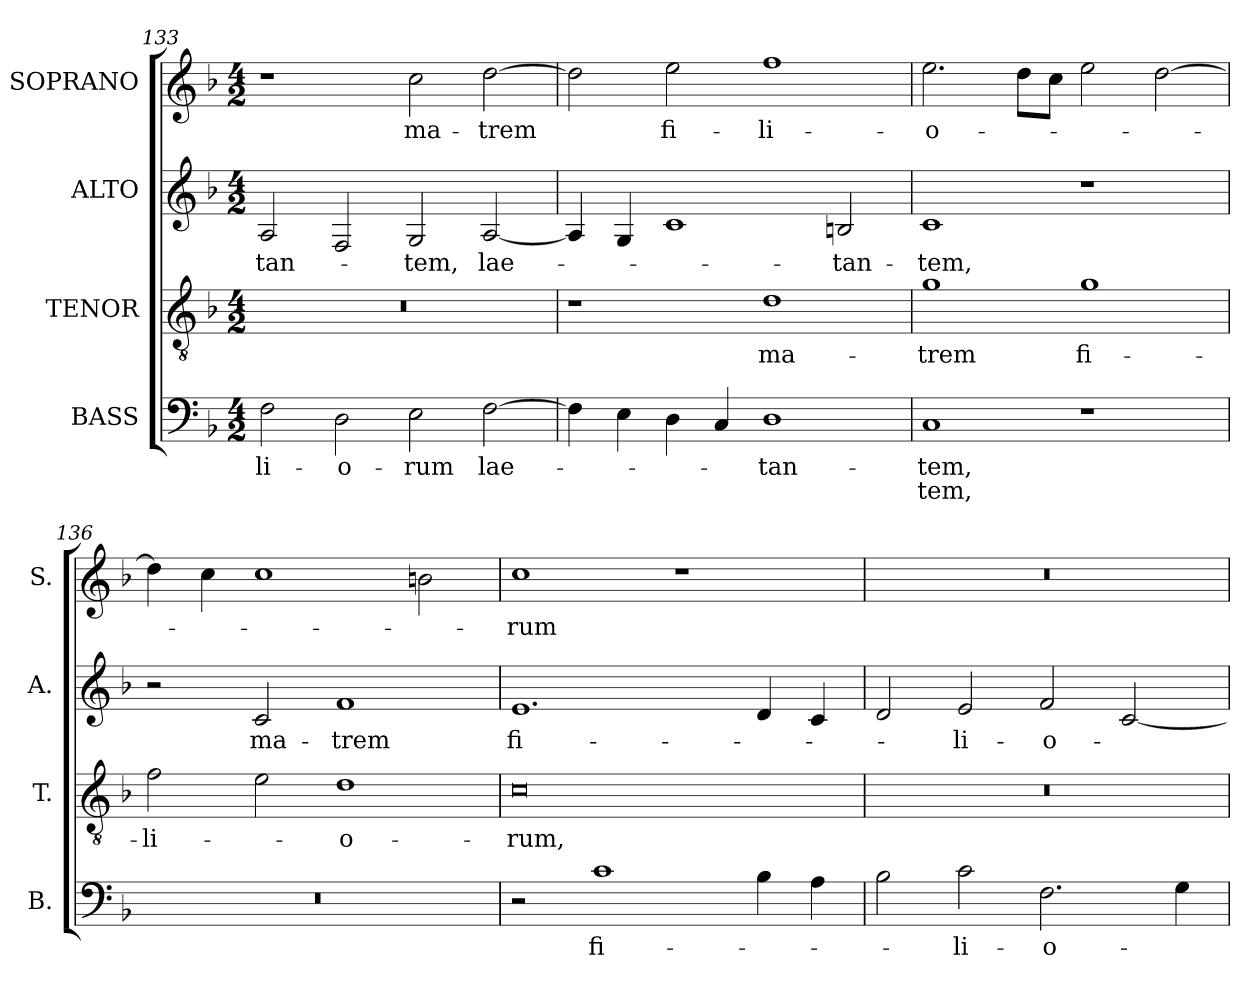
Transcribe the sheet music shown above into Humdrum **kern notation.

**kern	**text	**text	**kern	**text	**kern	**text	**kern	**text
*part4	*part4	*part4	*part3	*part3	*part2	*part2	*part1	*part1
*staff4	*staff4	*staff4	*staff3	*staff3	*staff2	*staff2	*staff1	*staff1
*I"BASS	*	*	*I"TENOR	*	*I"ALTO	*	*I"SOPRANO	*
*I'B.	*	*	*I'T.	*	*I'A.	*	*I'S.	*
*clefF4	*	*	*clefGv2	*	*clefG2	*	*clefG2	*
*	*	*	*ITrd7c12	*	*	*	*	*
*k[b-]	*	*	*k[b-]	*	*k[b-]	*	*k[b-]	*
*F:	*	*	*F:	*	*F:	*	*F:	*
*M4/2	*	*	*M4/2	*	*M4/2	*	*M4/2	*
=133	=133	=133	=133	=133	=133	=133	=133	=133
!	!LO:LY:b:color=#000000	!	!LO:N:vis=1	!	!	!	!	!
!	!	!	!	!	!	!LO:LY:b:color=#000000	!	!
2Fi\	-li-	.	0r	.	2Ai/	-tan-	1r	.
!	!LO:LY:b:color=#000000	!	!	!	!	!	!	!
2Di\	-o-	.	.	.	2Fi/	.	.	.
!	!LO:LY:b:color=#000000	!	!	!	!	!	!	!
!	!	!	!	!	!	!LO:LY:b:color=#000000	!	!
!	!	!	!	!	!	!	!	!LO:LY:b:color=#000000
2Ei\	-rum	.	.	.	2Gi/	-tem,	2cci\	ma-
!	!LO:LY:b:color=#000000	!	!	!	!	!	!	!
!	!	!	!	!	!	!LO:LY:b:color=#000000	!	!
!	!	!	!	!	!	!	!	!LO:LY:b:color=#000000
[2Fi\	lae-	.	.	.	[2Ai/	lae-	[2ddi\	-trem
=134	=134	=134	=134	=134	=134	=134	=134	=134
4Fi\]	.	.	1r	.	4Ai/]	.	2ddi\]	.
4Ei\	.	.	.	.	4Gi/	.	.	.
!	!	!	!	!	!	!	!	!LO:LY:b:color=#000000
4Di\	.	.	.	.	1ci	.	2eei\	fi-
4Ci/	.	.	.	.	.	.	.	.
!	!LO:LY:b:color=#000000	!	!	!	!	!	!	!
!	!	!	!	!LO:LY:b:color=#000000	!	!	!	!
!	!	!	!	!	!	!	!	!LO:LY:b:color=#000000
1Di	-tan-	.	1Di	ma-	.	.	1ffi	-li-
!	!	!	!	!	!	!LO:LY:b:color=#000000	!	!
.	.	.	.	.	2Bni/	-tan-	.	.
=135	=135	=135	=135	=135	=135	=135	=135	=135
!	!LO:LY:b:color=#000000	!LO:LY:b:color=#000000	!	!	!	!	!	!
!	!	!	!	!LO:LY:b:color=#000000	!	!	!	!
!	!	!	!	!	!	!LO:LY:b:color=#000000	!	!
!	!	!	!	!	!	!	!	!LO:LY:b:color=#000000
1Ci	-tem,	tem,	1Gi	-trem	1ci	-tem,	2.eei\	-o-
.	.	.	.	.	.	.	8ddi\L	.
.	.	.	.	.	.	.	8cci\J	.
!	!	!	!	!LO:LY:b:color=#000000	!	!	!	!
1r	.	.	1Gi	fi-	1r	.	2eei\	.
.	.	.	.	.	.	.	[2ddi\	.
=136	=136	=136	=136	=136	=136	=136	=136	=136
!LO:N:vis=1	!	!	!	!	!	!	!	!
!	!	!	!	!LO:LY:b:color=#000000	!	!	!	!
0r	.	.	2Fi\	-li-	2r	.	4ddi\]	.
.	.	.	.	.	.	.	4cci\	.
!	!	!	!	!	!	!LO:LY:b:color=#000000	!	!
.	.	.	2Ei\	.	2ci/	ma-	1cci	.
!	!	!	!	!LO:LY:b:color=#000000	!	!	!	!
!	!	!	!	!	!	!LO:LY:b:color=#000000	!	!
.	.	.	1Di	-o-	1fi	-trem	.	.
.	.	.	.	.	.	.	2bni\	.
!!LO:LB:g=z
=137	=137	=137	=137	=137	=137	=137	=137	=137
!	!	!	!	!LO:LY:b:color=#000000	!	!	!	!
!	!	!	!	!	!	!LO:LY:b:color=#000000	!	!
!	!	!	!	!	!	!	!	!LO:LY:b:color=#000000
2r	.	.	0Ci	-rum,	1.ei	fi-	1cci	-rum
!	!LO:LY:b:color=#000000	!	!	!	!	!	!	!
1ci	fi-	.	.	.	.	.	.	.
.	.	.	.	.	.	.	1r	.
4B-i\	.	.	.	.	4di/	.	.	.
4Ai\	.	.	.	.	4ci/	.	.	.
=138	=138	=138	=138	=138	=138	=138	=138	=138
!	!	!	!LO:N:vis=1	!	!	!	!LO:N:vis=1	!
2B-i\	.	.	0r	.	2di/	.	0r	.
!	!LO:LY:b:color=#000000	!	!	!	!	!	!	!
!	!	!	!	!	!	!LO:LY:b:color=#000000	!	!
2ci\	-li-	.	.	.	2ei/	-li-	.	.
!	!LO:LY:b:color=#000000	!	!	!	!	!	!	!
!	!	!	!	!	!	!LO:LY:b:color=#000000	!	!
2.Fi\	-o-	.	.	.	2fi/	-o-	.	.
.	.	.	.	.	[2ci/	.	.	.
4Gi\	.	.	.	.	.	.	.	.
=	=	=	=	=	=	=	=	=
*-	*-	*-	*-	*-	*-	*-	*-	*-
